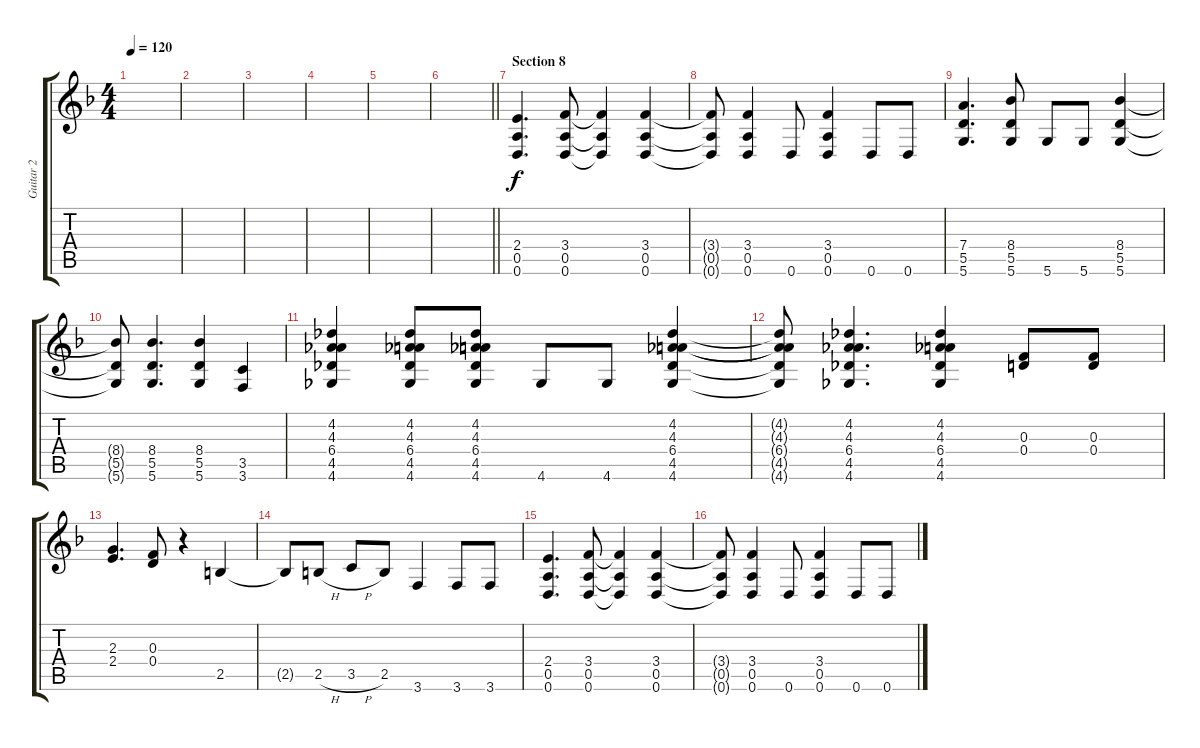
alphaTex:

\track ("Guitar 2" "Guitar 2") {instrument distortionguitar}
\staff {score tabs}
\tuning (D4 A3 F3 D3 A2 D2) {hide}
\ts (4 4)
\tempo 120
\clef g2
\ks f
|
|
|
|
|
\barLineRight lightlight
|
\section ("" "Section 8")
(2.4 0.5 0.6).4{d} (3.4 0.5 0.6).8 (3.4{t} 0.5{t} 0.6{t}).4 (3.4 0.5 0.6).4 |
(3.4{t} 0.5{t} 0.6{t}).8 (3.4 0.5 0.6).4 0.6.8 (3.4 0.5 0.6).4 0.6.8 0.6.8 |
(7.4 5.5 5.6).4{d} (8.4 5.5 5.6).8 5.6.8 5.6.8 (8.4 5.5 5.6).4 |
(8.4{t} 5.5{t} 5.6{t}).8 (8.4 5.5 5.6).4{d} (8.4 5.5 5.6).4 (3.5 3.6).4 |
(4.2 4.3 6.4 4.5 4.6).4 (4.2 4.3 6.4 4.5 4.6).8 (4.2 4.3 6.4 4.5 4.6).8 4.6.8 4.6.8 (4.2 4.3 6.4 4.5 4.6).4 |
(4.2{t} 4.3{t} 6.4{t} 4.5{t} 4.6{t}).8 (4.2 4.3 6.4 4.5 4.6).4{d} (4.2 4.3 6.4 4.5 4.6).4 (0.3 0.4).8 (0.3 0.4).8 |
(2.3 2.4).4{d} (0.3 0.4).8 r.4 2.5.4 |
2.5{t}.8 2.5{h}.8 3.5{h}.8 2.5.8 3.6.4 3.6.8 3.6.8 |
(2.4 0.5 0.6).4{d} (3.4 0.5 0.6).8 (3.4{t} 0.5{t} 0.6{t}).4 (3.4 0.5 0.6).4 |
(3.4{t} 0.5{t} 0.6{t}).8 (3.4 0.5 0.6).4 0.6.8 (3.4 0.5 0.6).4 0.6.8 0.6.8
